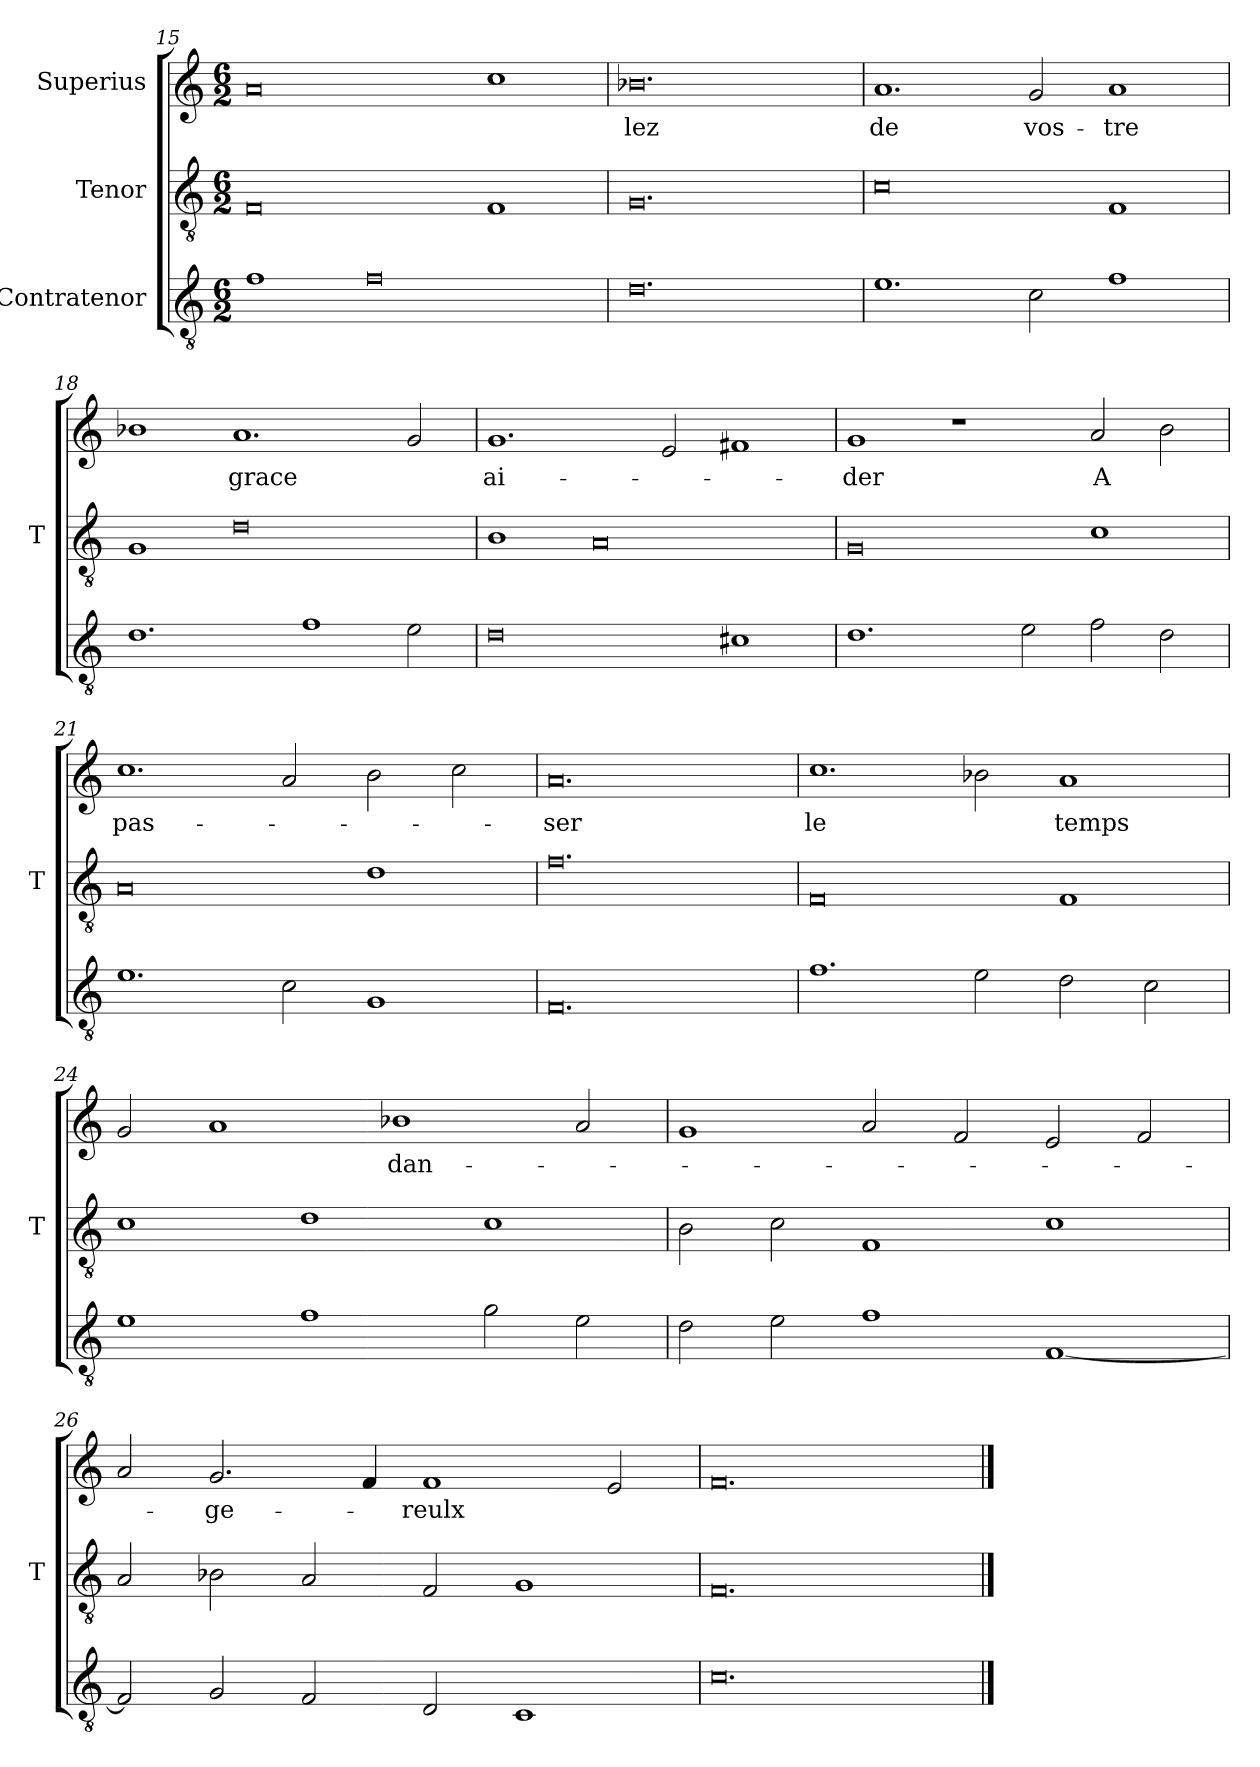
**kern	**kern	**kern	**text
*part3	*part2	*part1	*part1
*staff3	*staff2	*staff1	*staff1
*I"Contratenor	*I"Tenor	*I"Superius	*
*	*I'T	*	*
*clefGv2	*clefGv2	*clefG2	*
*M6/2	*M6/2	*M6/2	*
=15	=15	=15	=15
1f	0F	0a	.
0f	.	.	.
.	1F	1cc	.
=16	=16	=16	=16
0.d	0.G	0.b-X	-lez
=17	=17	=17	=17
1.e	0c	1.a	-de
2c	.	2g	vos-
1f	1F	1a	-tre
=18	=18	=18	=18
1.d	1G	1b-X	.
.	0d	1.a	-grace
1f	.	.	.
2e	.	2g	.
=19	=19	=19	=19
0d	1B	1.g	ai-
.	0A	.	.
.	.	2e	.
1c#X	.	1f#X	.
=20	=20	=20	=20
1.d	0G	1g	-der
.	.	1r	.
2e	.	.	.
2f	1c	2a	-A
2d	.	2b	.
=21	=21	=21	=21
1.e	0A	1.cc	pas-
2c	.	2a	.
1G	1d	2b	.
.	.	2cc	.
=22	=22	=22	=22
0.F	0.f	0.a	-ser
=23	=23	=23	=23
1.f	0F	1.cc	-le
2e	.	2b-X	.
2d	1F	1a	-temps
2c	.	.	.
=24	=24	=24	=24
1e	1c	2g	.
.	.	1a	.
1f	1d	.	.
.	.	1b-X	dan-
2g	1c	.	.
2e	.	2a	.
=25	=25	=25	=25
2d	2B	1g	.
2e	2c	.	.
1f	1F	2a	.
.	.	2f	.
[1F	1c	2e	.
.	.	2f	.
=26	=26	=26	=26
2F]	2A	2a	.
2G	2B-X	2.g	-ge-
2F	2A	.	.
.	.	4f	.
2D	2F	1f	-reulx
1C	1G	.	.
.	.	2e	.
=27	=27	=27	=27
0.c	0.F	0.f	.
==	==	==	==
*-	*-	*-	*-
